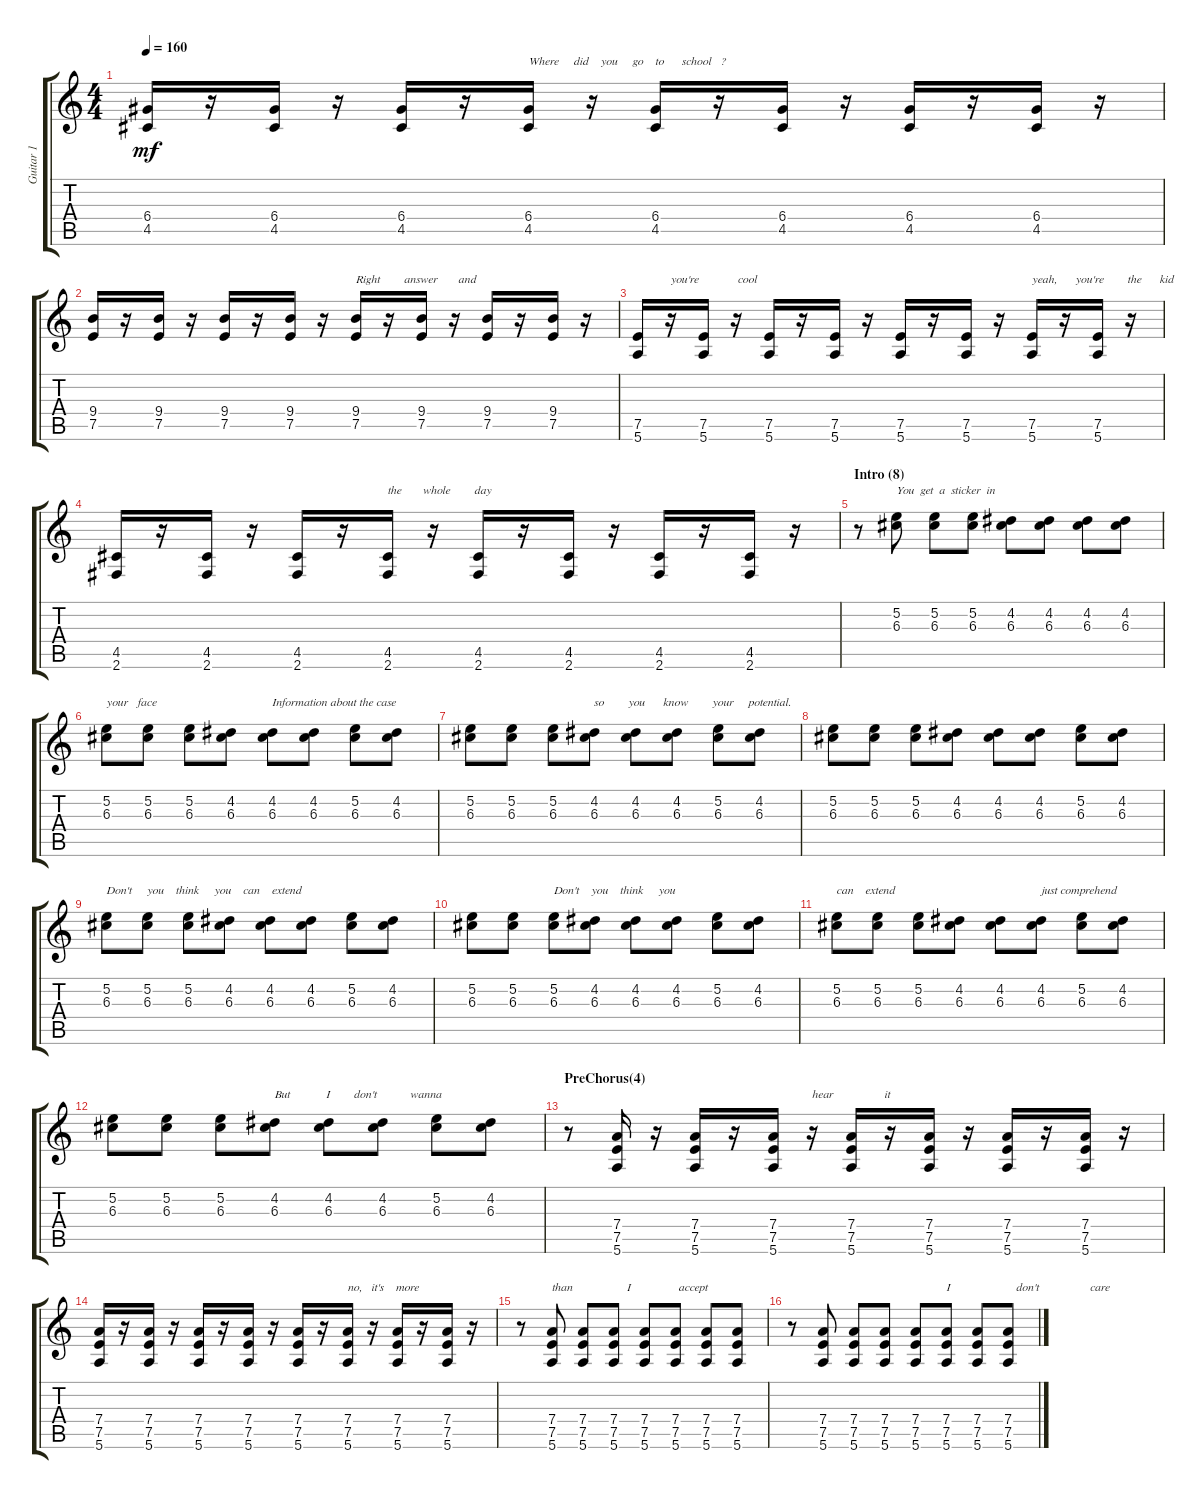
\track ("Guitar 1" "Guitar 1") {instrument distortionguitar}
\staff {score tabs}
\tuning (E4 B3 G3 D3 A2 E2) {hide}
\ts (4 4)
\tempo 160
\clef g2
\ks c
(6.4 4.5).16{dy mf} r.16 (6.4 4.5).16 r.16 (6.4 4.5).16 r.16 (6.4 4.5).16{txt "Where     did    you     go    to      school   ? "} r.16 (6.4 4.5).16 r.16 (6.4 4.5).16 r.16 (6.4 4.5).16 r.16 (6.4 4.5).16 r.16 |
(9.4 7.5).16 r.16 (9.4 7.5).16 r.16 (9.4 7.5).16 r.16 (9.4 7.5).16 r.16 (9.4 7.5).16{txt "Right        answer       and "} r.16 (9.4 7.5).16 r.16 (9.4 7.5).16 r.16 (9.4 7.5).16 r.16 |
(7.5 5.6).16 r.16{txt "you're             cool"} (7.5 5.6).16 r.16 (7.5 5.6).16 r.16 (7.5 5.6).16 r.16 (7.5 5.6).16 r.16 (7.5 5.6).16 r.16 (7.5 5.6).16{txt "yeah,      you're        the      kid "} r.16 (7.5 5.6).16 r.16 |
(4.5 2.6).16 r.16 (4.5 2.6).16 r.16 (4.5 2.6).16 r.16 (4.5 2.6).16{txt "the       whole        day "} r.16 (4.5 2.6).16 r.16 (4.5 2.6).16 r.16 (4.5 2.6).16 r.16 (4.5 2.6).16 r.16 |
\section ("" "Intro (8)")
r.8 (5.2 6.3).8{txt "You  get  a  sticker  in " volume 12} (5.2 6.3).8 (5.2 6.3).8 (4.2 6.3).8 (4.2 6.3).8 (4.2 6.3).8 (4.2 6.3).8 |
(5.2 6.3).8{txt "your   face"} (5.2 6.3).8 (5.2 6.3).8 (4.2 6.3).8 (4.2 6.3).8{txt "Information about the case"} (4.2 6.3).8 (5.2 6.3).8 (4.2 6.3).8 |
(5.2 6.3).8 (5.2 6.3).8 (5.2 6.3).8 (4.2 6.3).8{txt "so        you      know        your     potential."} (4.2 6.3).8 (4.2 6.3).8 (5.2 6.3).8 (4.2 6.3).8 |
(5.2 6.3).8 (5.2 6.3).8 (5.2 6.3).8 (4.2 6.3).8 (4.2 6.3).8 (4.2 6.3).8 (5.2 6.3).8 (4.2 6.3).8 |
(5.2 6.3).8{txt "Don't     you    think     you    can    extend"} (5.2 6.3).8 (5.2 6.3).8 (4.2 6.3).8 (4.2 6.3).8 (4.2 6.3).8 (5.2 6.3).8 (4.2 6.3).8 |
(5.2 6.3).8 (5.2 6.3).8 (5.2 6.3).8{txt "Don't    you    think     you "} (4.2 6.3).8 (4.2 6.3).8 (4.2 6.3).8 (5.2 6.3).8 (4.2 6.3).8 |
(5.2 6.3).8{txt "can    extend"} (5.2 6.3).8 (5.2 6.3).8 (4.2 6.3).8 (4.2 6.3).8 (4.2 6.3).8{txt "just comprehend"} (5.2 6.3).8 (4.2 6.3).8 |
(5.2 6.3).8 (5.2 6.3).8 (5.2 6.3).8 (4.2 6.3).8{txt "But            I        don't           wanna     "} (4.2 6.3).8 (4.2 6.3).8 (5.2 6.3).8 (4.2 6.3).8 |
\section ("" "PreChorus(4)")
r.8 (7.4 7.5 5.6).16 r.16 (7.4 7.5 5.6).16 r.16 (7.4 7.5 5.6).16 r.16{txt "hear                 it"} (7.4 7.5 5.6).16 r.16 (7.4 7.5 5.6).16 r.16 (7.4 7.5 5.6).16 r.16 (7.4 7.5 5.6).16 r.16 |
(7.4 7.5 5.6).16 r.16 (7.4 7.5 5.6).16 r.16 (7.4 7.5 5.6).16 r.16 (7.4 7.5 5.6).16 r.16 (7.4 7.5 5.6).16 r.16 (7.4 7.5 5.6).16{txt "no,   it's    more "} r.16 (7.4 7.5 5.6).16 r.16 (7.4 7.5 5.6).16 r.16 |
r.8 (7.4 7.5 5.6).8{txt "than                  I                accept " volume 11} (7.4 7.5 5.6).8 (7.4 7.5 5.6).8 (7.4 7.5 5.6).8 (7.4 7.5 5.6).8 (7.4 7.5 5.6).8 (7.4 7.5 5.6).8 |
r.8 (7.4 7.5 5.6).8{volume 11} (7.4 7.5 5.6).8 (7.4 7.5 5.6).8 (7.4 7.5 5.6).8 (7.4 7.5 5.6).8{txt "I                      don't                 care "} (7.4 7.5 5.6).8 (7.4 7.5 5.6).8
